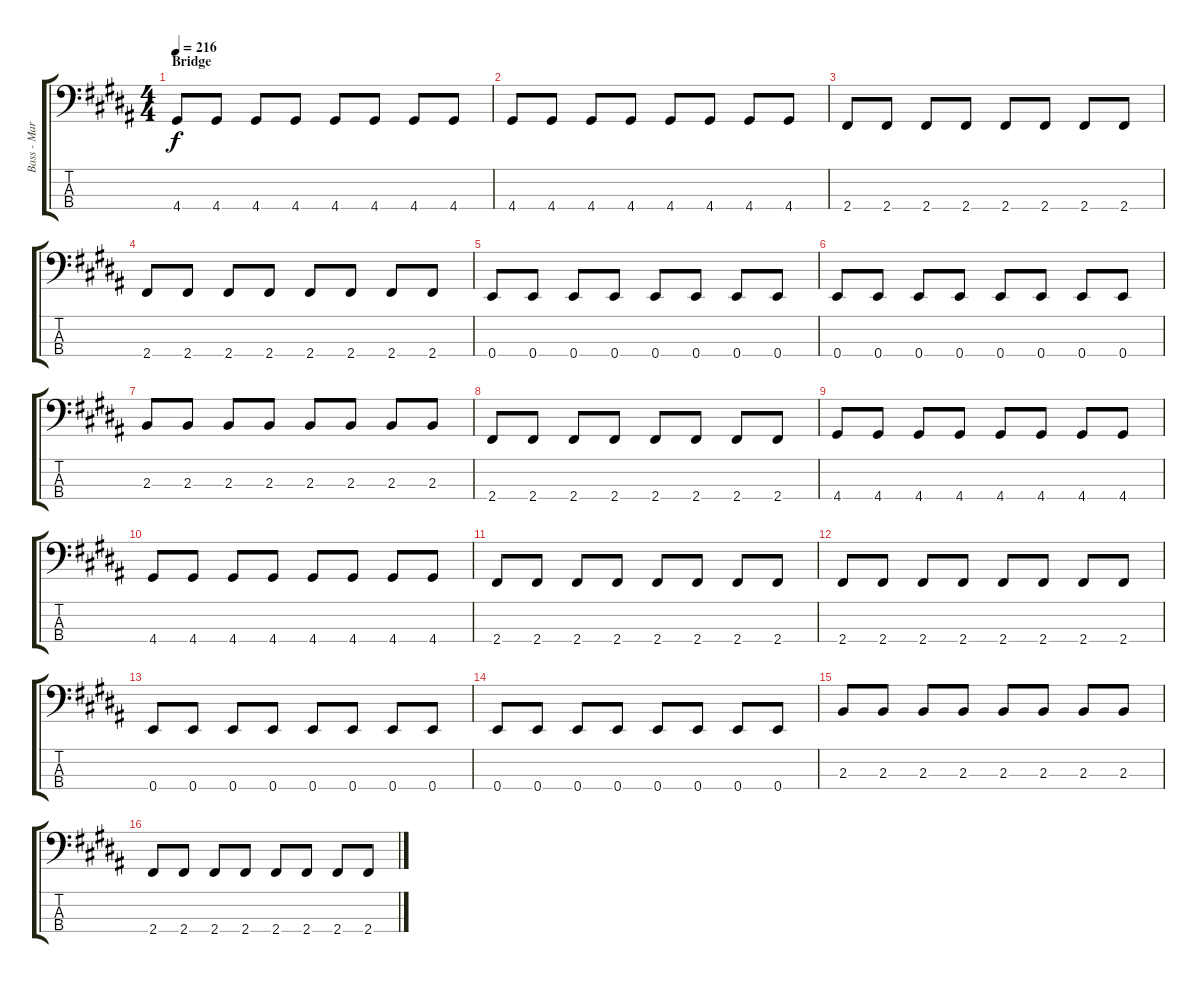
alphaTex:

\track ("Bass - Mark Hoppus" "Bass - Mar") {instrument electricbasspick}
\staff {score tabs}
\tuning (G2 D2 A1 E1) {hide}
\ts (4 4)
\section ("" "Bridge")
\tempo 216
\clef f4
\ks b
4.4.8{dy f} 4.4.8 4.4.8 4.4.8 4.4.8 4.4.8 4.4.8 4.4.8 |
4.4.8 4.4.8 4.4.8 4.4.8 4.4.8 4.4.8 4.4.8 4.4.8 |
2.4.8 2.4.8 2.4.8 2.4.8 2.4.8 2.4.8 2.4.8 2.4.8 |
2.4.8 2.4.8 2.4.8 2.4.8 2.4.8 2.4.8 2.4.8 2.4.8 |
0.4.8 0.4.8 0.4.8 0.4.8 0.4.8 0.4.8 0.4.8 0.4.8 |
0.4.8 0.4.8 0.4.8 0.4.8 0.4.8 0.4.8 0.4.8 0.4.8 |
2.3.8 2.3.8 2.3.8 2.3.8 2.3.8 2.3.8 2.3.8 2.3.8 |
2.4.8 2.4.8 2.4.8 2.4.8 2.4.8 2.4.8 2.4.8 2.4.8 |
4.4.8 4.4.8 4.4.8 4.4.8 4.4.8 4.4.8 4.4.8 4.4.8 |
4.4.8 4.4.8 4.4.8 4.4.8 4.4.8 4.4.8 4.4.8 4.4.8 |
2.4.8 2.4.8 2.4.8 2.4.8 2.4.8 2.4.8 2.4.8 2.4.8 |
2.4.8 2.4.8 2.4.8 2.4.8 2.4.8 2.4.8 2.4.8 2.4.8 |
0.4.8 0.4.8 0.4.8 0.4.8 0.4.8 0.4.8 0.4.8 0.4.8 |
0.4.8 0.4.8 0.4.8 0.4.8 0.4.8 0.4.8 0.4.8 0.4.8 |
2.3.8 2.3.8 2.3.8 2.3.8 2.3.8 2.3.8 2.3.8 2.3.8 |
2.4.8 2.4.8 2.4.8 2.4.8 2.4.8 2.4.8 2.4.8 2.4.8
